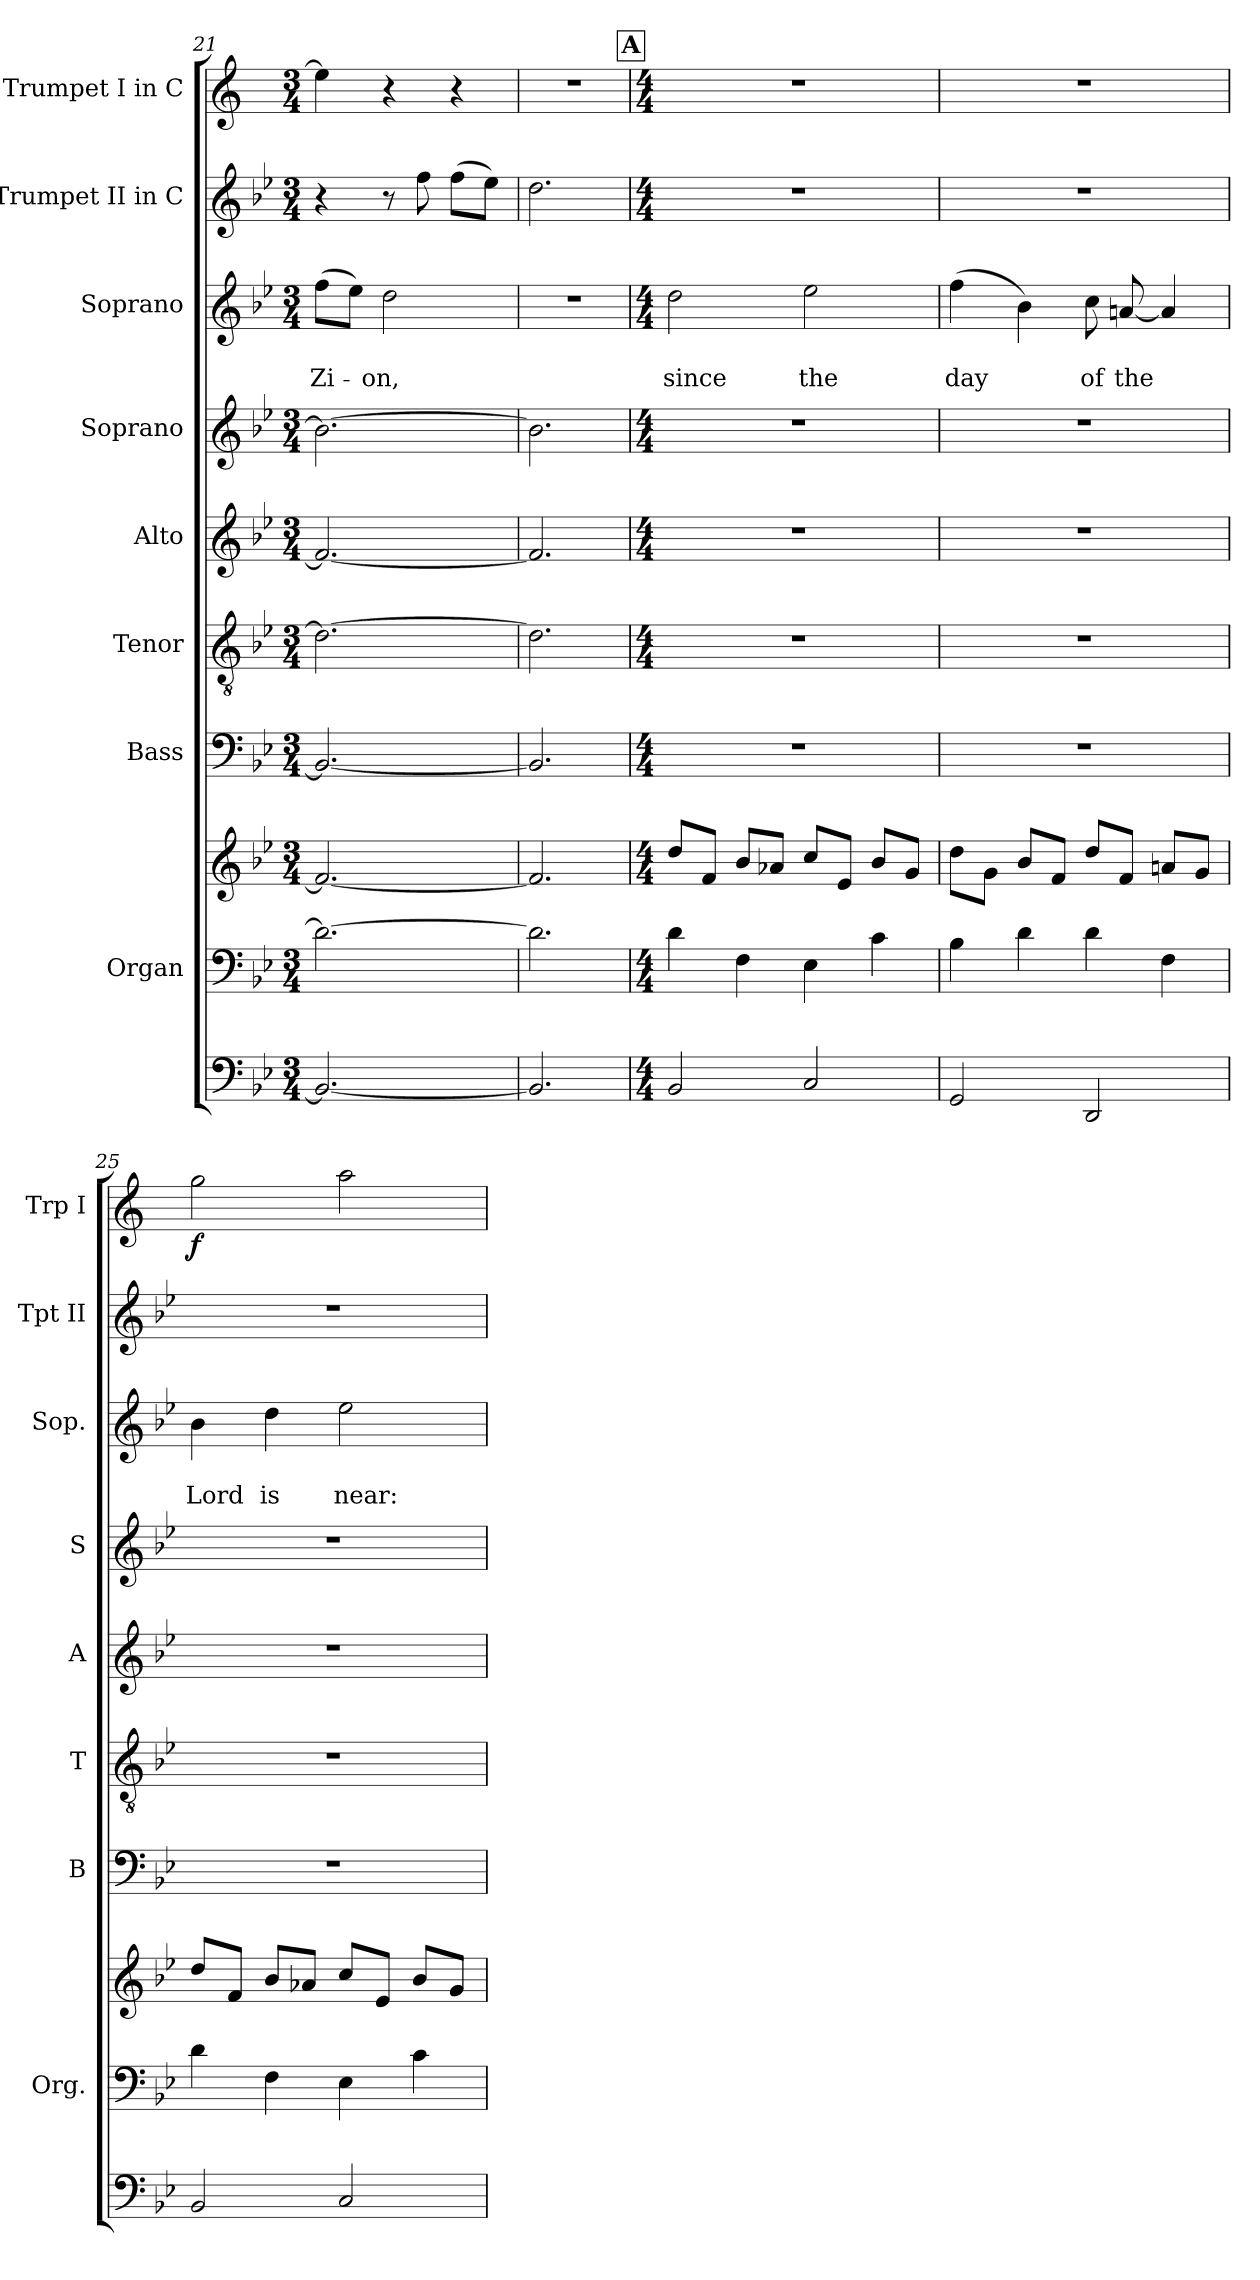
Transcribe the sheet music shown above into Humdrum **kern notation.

**kern	**kern	**kern	**kern	**kern	**kern	**kern	**kern	**text	**text	**kern	**kern	**dynam
*part9	*part8	*part8	*part7	*part6	*part5	*part4	*part3	*part3	*part3	*part2	*part1	*part1
*staff10	*staff9	*staff8	*staff7	*staff6	*staff5	*staff4	*staff3	*staff3	*staff3	*staff2	*staff1	*staff1
*	*I"Organ	*	*I"Bass	*I"Tenor	*I"Alto	*I"Soprano	*I"Soprano	*	*	*I"Trumpet II in C	*I"Trumpet I in C	*
*	*I'Org.	*	*I'B	*I'T	*I'A	*I'S	*I'Sop.	*	*	*I'Tpt II	*I'Trp I	*
*clefF4	*clefF4	*clefG2	*clefF4	*clefGv2	*clefG2	*clefG2	*clefG2	*	*	*clefG2	*clefG2	*
*	*	*	*	*	*	*	*	*	*	*	*ITrd1c2	*
*k[b-e-]	*k[b-e-]	*k[b-e-]	*k[b-e-]	*k[b-e-]	*k[b-e-]	*k[b-e-]	*k[b-e-]	*	*	*k[b-e-]	*k[b-e-]	*
*B-:	*B-:	*B-:	*B-:	*B-:	*B-:	*B-:	*B-:	*	*	*B-:	*B-:	*
*M3/4	*M3/4	*M3/4	*M3/4	*M3/4	*M3/4	*M3/4	*M3/4	*	*	*M3/4	*M3/4	*
=21	=21	=21	=21	=21	=21	=21	=21	=21	=21	=21	=21	=21
2.BB-/_	2.d\_	2.f/_	2.BB-/_	2.d\_	2.f/_	2.b-\_	(8ff\L	.	Zi-	4r	4dd\]	.
.	.	.	.	.	.	.	8ee-\J)	.	.	.	.	.
.	.	.	.	.	.	.	2dd\	.	-on,	8r	4r	.
.	.	.	.	.	.	.	.	.	.	8ff\	.	.
.	.	.	.	.	.	.	.	.	.	(8ff\L	4r	.
.	.	.	.	.	.	.	.	.	.	8ee-\J)	.	.
=22	=22	=22	=22	=22	=22	=22	=22	=22	=22	=22	=22	=22
2.BB-/]	2.d\]	2.f/]	2.BB-/]	2.d\]	2.f/]	2.b-\]	2.r	.	.	2.dd\	2.r	.
!!LO:REH:place=s1:a:fs=11.1:t=A
=23	=23	=23	=23	=23	=23	=23	=23	=23	=23	=23	=23	=23
*M4/4	*M4/4	*M4/4	*M4/4	*M4/4	*M4/4	*M4/4	*M4/4	*	*	*M4/4	*M4/4	*
2BB-/	4d\	8dd/L	1r	1r	1r	1r	2dd\	.	since	1r	1r	.
.	.	8f/J	.	.	.	.	.	.	.	.	.	.
.	4F\	8b-/L	.	.	.	.	.	.	.	.	.	.
.	.	8a-X/J	.	.	.	.	.	.	.	.	.	.
2C/	4E-\	8cc/L	.	.	.	.	2ee-\	.	the	.	.	.
.	.	8e-/J	.	.	.	.	.	.	.	.	.	.
.	4c\	8b-/L	.	.	.	.	.	.	.	.	.	.
.	.	8g/J	.	.	.	.	.	.	.	.	.	.
!!LO:PB:g=z
=24	=24	=24	=24	=24	=24	=24	=24	=24	=24	=24	=24	=24
2GG/	4B-\	8dd\L	1r	1r	1r	1r	(4ff\	.	day	1r	1r	.
.	.	8g\J	.	.	.	.	.	.	.	.	.	.
.	4d\	8b-/L	.	.	.	.	4b-\)	.	.	.	.	.
.	.	8f/J	.	.	.	.	.	.	.	.	.	.
2DD/	4d\	8dd/L	.	.	.	.	8cc\	.	of	.	.	.
.	.	8f/J	.	.	.	.	[8an/	.	the	.	.	.
.	4F\	8an/L	.	.	.	.	4a/]	.	.	.	.	.
.	.	8g/J	.	.	.	.	.	.	.	.	.	.
=25	=25	=25	=25	=25	=25	=25	=25	=25	=25	=25	=25	=25
!	!	!	!	!	!	!	!	!	!	!	!	!LO:DY:b
2BB-/	4d\	8dd/L	1r	1r	1r	1r	4b-\	.	Lord	1r	2ff\	f
.	.	8f/J	.	.	.	.	.	.	.	.	.	.
.	4F\	8b-/L	.	.	.	.	4dd\	.	is	.	.	.
.	.	8a-X/J	.	.	.	.	.	.	.	.	.	.
2C/	4E-\	8cc/L	.	.	.	.	2ee-\	.	near:	.	2gg\	.
.	.	8e-/J	.	.	.	.	.	.	.	.	.	.
.	4c\	8b-/L	.	.	.	.	.	.	.	.	.	.
.	.	8g/J	.	.	.	.	.	.	.	.	.	.
=	=	=	=	=	=	=	=	=	=	=	=	=
*-	*-	*-	*-	*-	*-	*-	*-	*-	*-	*-	*-	*-
